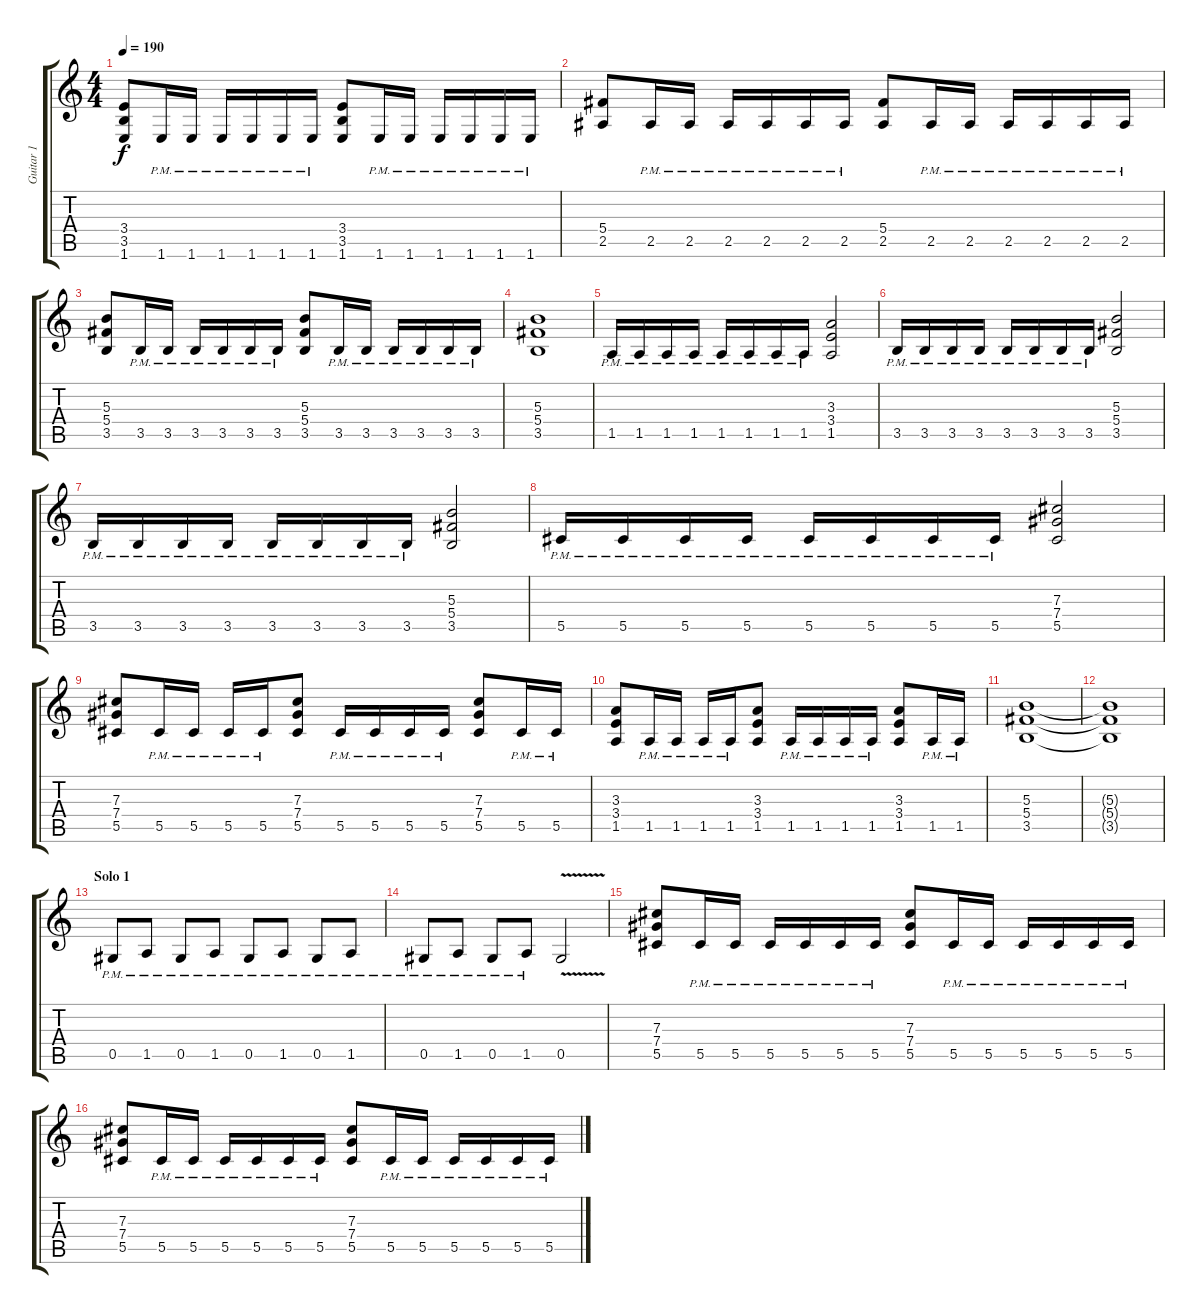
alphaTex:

\track ("Guitar 1" "Guitar 1") {instrument distortionguitar}
\staff {score tabs}
\tuning (Eb4 Bb3 Gb3 Db3 Ab2 Eb2) {hide}
\ts (4 4)
\tempo 190
\clef g2
\ks c
(3.4 3.5 1.6).8{dy f} 1.6{pm}.16 1.6{pm}.16 1.6{pm}.16 1.6{pm}.16 1.6{pm}.16 1.6{pm}.16 (3.4 3.5 1.6).8 1.6{pm}.16 1.6{pm}.16 1.6{pm}.16 1.6{pm}.16 1.6{pm}.16 1.6{pm}.16 |
(5.4 2.5).8 2.5{pm}.16 2.5{pm}.16 2.5{pm}.16 2.5{pm}.16 2.5{pm}.16 2.5{pm}.16 (5.4 2.5).8 2.5{pm}.16 2.5{pm}.16 2.5{pm}.16 2.5{pm}.16 2.5{pm}.16 2.5{pm}.16 |
(5.3 5.4 3.5).8 3.5{pm}.16 3.5{pm}.16 3.5{pm}.16 3.5{pm}.16 3.5{pm}.16 3.5{pm}.16 (5.3 5.4 3.5).8 3.5{pm}.16 3.5{pm}.16 3.5{pm}.16 3.5{pm}.16 3.5{pm}.16 3.5{pm}.16 |
(5.3 5.4 3.5).1 |
1.5{pm}.16 1.5{pm}.16 1.5{pm}.16 1.5{pm}.16 1.5{pm}.16 1.5{pm}.16 1.5{pm}.16 1.5{pm}.16 (3.3 3.4 1.5).2 |
3.5{pm}.16 3.5{pm}.16 3.5{pm}.16 3.5{pm}.16 3.5{pm}.16 3.5{pm}.16 3.5{pm}.16 3.5{pm}.16 (5.3 5.4 3.5).2 |
3.5{pm}.16 3.5{pm}.16 3.5{pm}.16 3.5{pm}.16 3.5{pm}.16 3.5{pm}.16 3.5{pm}.16 3.5{pm}.16 (5.3 5.4 3.5).2 |
5.5{pm}.16 5.5{pm}.16 5.5{pm}.16 5.5{pm}.16 5.5{pm}.16 5.5{pm}.16 5.5{pm}.16 5.5{pm}.16 (7.3 7.4 5.5).2 |
(7.3 7.4 5.5).8 5.5{pm}.16 5.5{pm}.16 5.5{pm}.16 5.5{pm}.16 (7.3 7.4 5.5).8 5.5{pm}.16 5.5{pm}.16 5.5{pm}.16 5.5{pm}.16 (7.3 7.4 5.5).8 5.5{pm}.16 5.5{pm}.16 |
(3.3 3.4 1.5).8 1.5{pm}.16 1.5{pm}.16 1.5{pm}.16 1.5{pm}.16 (3.3 3.4 1.5).8 1.5{pm}.16 1.5{pm}.16 1.5{pm}.16 1.5{pm}.16 (3.3 3.4 1.5).8 1.5{pm}.16 1.5{pm}.16 |
(5.3 5.4 3.5).1 |
(5.3{t} 5.4{t} 3.5{t}).1 |
\section ("" "Solo 1")
0.5{pm}.8{volume 13 balance 8} 1.5{pm}.8 0.5{pm}.8 1.5{pm}.8 0.5{pm}.8 1.5{pm}.8 0.5{pm}.8 1.5{pm}.8 |
0.5{pm}.8 1.5{pm}.8 0.5{pm}.8 1.5{pm}.8 0.5{v}.2 |
(7.3 7.4 5.5).8 5.5{pm}.16 5.5{pm}.16 5.5{pm}.16 5.5{pm}.16 5.5{pm}.16 5.5{pm}.16 (7.3 7.4 5.5).8 5.5{pm}.16 5.5{pm}.16 5.5{pm}.16 5.5{pm}.16 5.5{pm}.16 5.5{pm}.16 |
(7.3 7.4 5.5).8 5.5{pm}.16 5.5{pm}.16 5.5{pm}.16 5.5{pm}.16 5.5{pm}.16 5.5{pm}.16 (7.3 7.4 5.5).8 5.5{pm}.16 5.5{pm}.16 5.5{pm}.16 5.5{pm}.16 5.5{pm}.16 5.5{pm}.16
